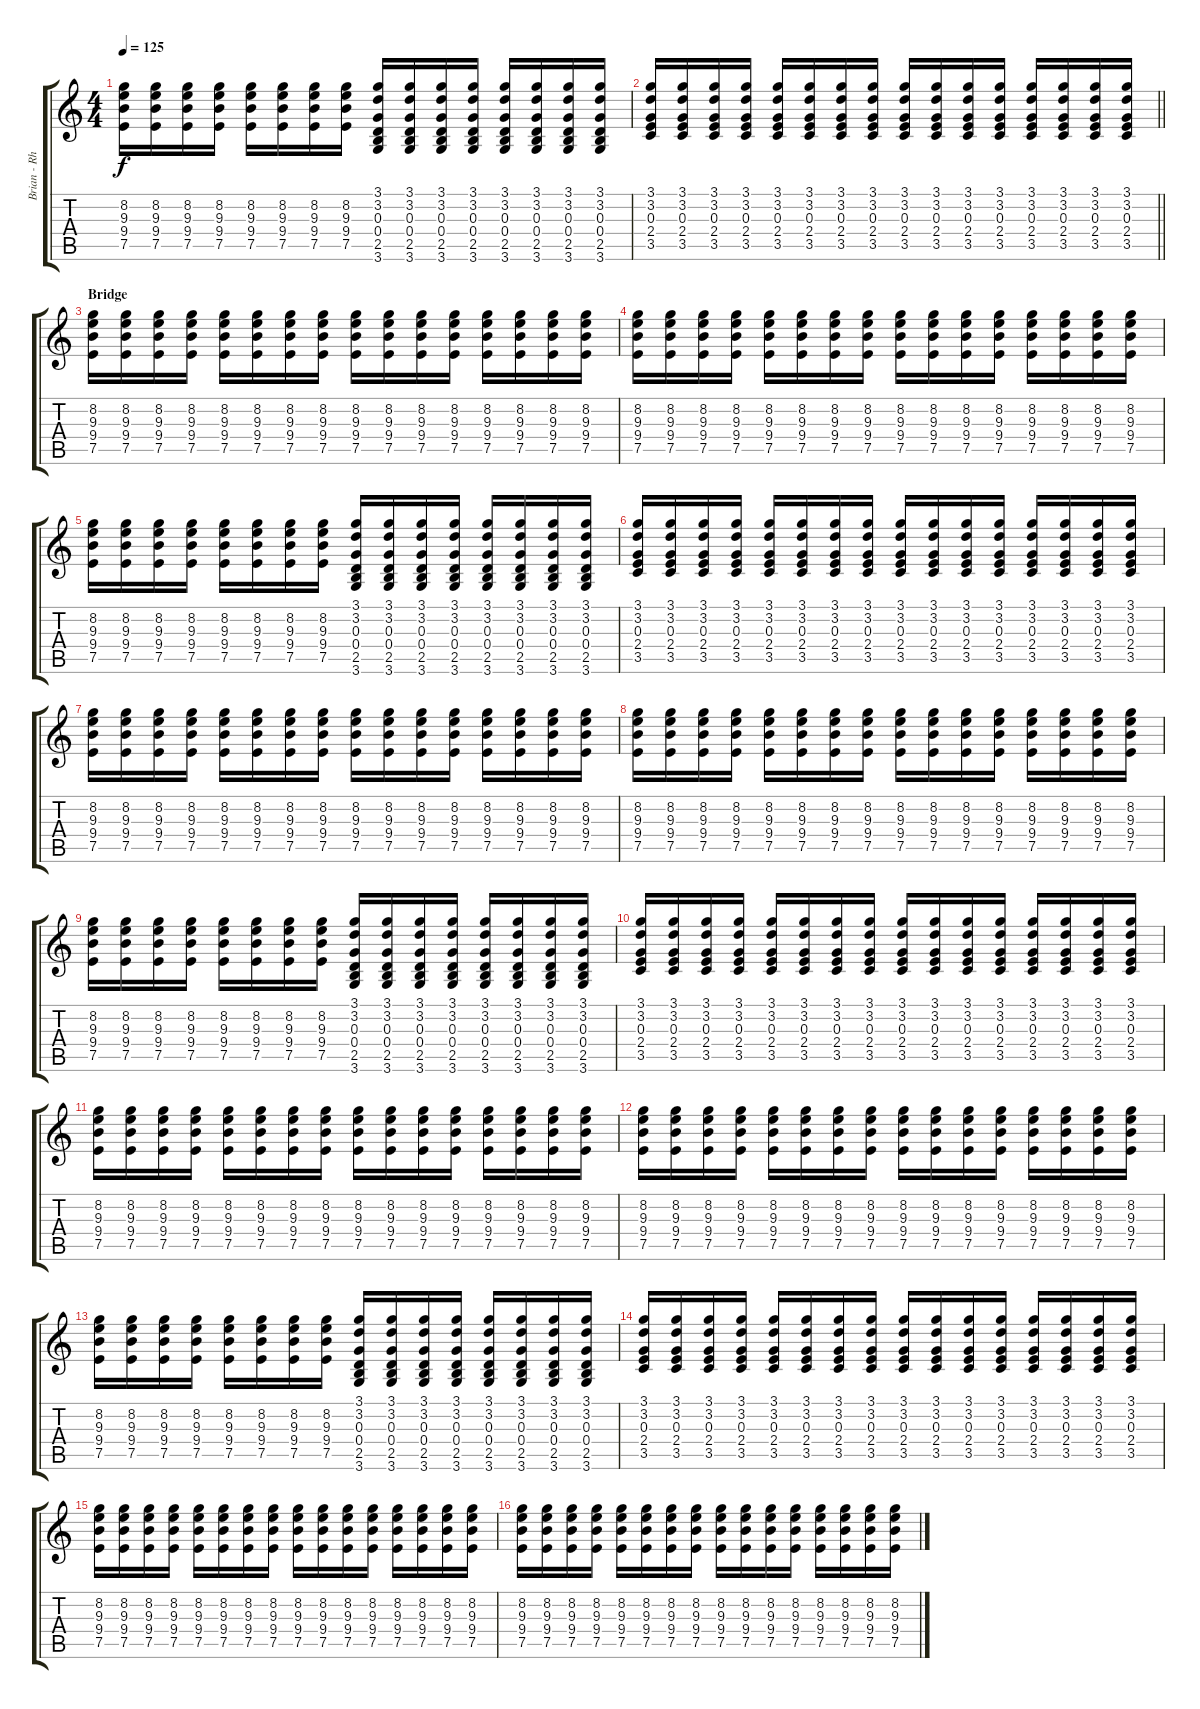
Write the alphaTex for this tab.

\track ("Brian - Rhythm Guitar" "Brian - Rh") {instrument electricguitarjazz}
\staff {score tabs}
\tuning (E4 B3 G3 D3 A2 E2) {hide}
\ts (4 4)
\tempo 125
\clef g2
\ks c
(8.2 9.3 9.4 7.5).16{dy f} (8.2 9.3 9.4 7.5).16 (8.2 9.3 9.4 7.5).16 (8.2 9.3 9.4 7.5).16 (8.2 9.3 9.4 7.5).16 (8.2 9.3 9.4 7.5).16 (8.2 9.3 9.4 7.5).16 (8.2 9.3 9.4 7.5).16 (3.1 3.2 0.3 0.4 2.5 3.6).16 (3.1 3.2 0.3 0.4 2.5 3.6).16 (3.1 3.2 0.3 0.4 2.5 3.6).16 (3.1 3.2 0.3 0.4 2.5 3.6).16 (3.1 3.2 0.3 0.4 2.5 3.6).16 (3.1 3.2 0.3 0.4 2.5 3.6).16 (3.1 3.2 0.3 0.4 2.5 3.6).16 (3.1 3.2 0.3 0.4 2.5 3.6).16 |
\barLineRight lightlight
(3.1 3.2 0.3 2.4 3.5).16 (3.1 3.2 0.3 2.4 3.5).16 (3.1 3.2 0.3 2.4 3.5).16 (3.1 3.2 0.3 2.4 3.5).16 (3.1 3.2 0.3 2.4 3.5).16 (3.1 3.2 0.3 2.4 3.5).16 (3.1 3.2 0.3 2.4 3.5).16 (3.1 3.2 0.3 2.4 3.5).16 (3.1 3.2 0.3 2.4 3.5).16 (3.1 3.2 0.3 2.4 3.5).16 (3.1 3.2 0.3 2.4 3.5).16 (3.1 3.2 0.3 2.4 3.5).16 (3.1 3.2 0.3 2.4 3.5).16 (3.1 3.2 0.3 2.4 3.5).16 (3.1 3.2 0.3 2.4 3.5).16 (3.1 3.2 0.3 2.4 3.5).16 |
\section ("" "Bridge")
(8.2 9.3 9.4 7.5).16 (8.2 9.3 9.4 7.5).16 (8.2 9.3 9.4 7.5).16 (8.2 9.3 9.4 7.5).16 (8.2 9.3 9.4 7.5).16 (8.2 9.3 9.4 7.5).16 (8.2 9.3 9.4 7.5).16 (8.2 9.3 9.4 7.5).16 (8.2 9.3 9.4 7.5).16 (8.2 9.3 9.4 7.5).16 (8.2 9.3 9.4 7.5).16 (8.2 9.3 9.4 7.5).16 (8.2 9.3 9.4 7.5).16 (8.2 9.3 9.4 7.5).16 (8.2 9.3 9.4 7.5).16 (8.2 9.3 9.4 7.5).16 |
(8.2 9.3 9.4 7.5).16 (8.2 9.3 9.4 7.5).16 (8.2 9.3 9.4 7.5).16 (8.2 9.3 9.4 7.5).16 (8.2 9.3 9.4 7.5).16 (8.2 9.3 9.4 7.5).16 (8.2 9.3 9.4 7.5).16 (8.2 9.3 9.4 7.5).16 (8.2 9.3 9.4 7.5).16 (8.2 9.3 9.4 7.5).16 (8.2 9.3 9.4 7.5).16 (8.2 9.3 9.4 7.5).16 (8.2 9.3 9.4 7.5).16 (8.2 9.3 9.4 7.5).16 (8.2 9.3 9.4 7.5).16 (8.2 9.3 9.4 7.5).16 |
(8.2 9.3 9.4 7.5).16 (8.2 9.3 9.4 7.5).16 (8.2 9.3 9.4 7.5).16 (8.2 9.3 9.4 7.5).16 (8.2 9.3 9.4 7.5).16 (8.2 9.3 9.4 7.5).16 (8.2 9.3 9.4 7.5).16 (8.2 9.3 9.4 7.5).16 (3.1 3.2 0.3 0.4 2.5 3.6).16 (3.1 3.2 0.3 0.4 2.5 3.6).16 (3.1 3.2 0.3 0.4 2.5 3.6).16 (3.1 3.2 0.3 0.4 2.5 3.6).16 (3.1 3.2 0.3 0.4 2.5 3.6).16 (3.1 3.2 0.3 0.4 2.5 3.6).16 (3.1 3.2 0.3 0.4 2.5 3.6).16 (3.1 3.2 0.3 0.4 2.5 3.6).16 |
(3.1 3.2 0.3 2.4 3.5).16 (3.1 3.2 0.3 2.4 3.5).16 (3.1 3.2 0.3 2.4 3.5).16 (3.1 3.2 0.3 2.4 3.5).16 (3.1 3.2 0.3 2.4 3.5).16 (3.1 3.2 0.3 2.4 3.5).16 (3.1 3.2 0.3 2.4 3.5).16 (3.1 3.2 0.3 2.4 3.5).16 (3.1 3.2 0.3 2.4 3.5).16 (3.1 3.2 0.3 2.4 3.5).16 (3.1 3.2 0.3 2.4 3.5).16 (3.1 3.2 0.3 2.4 3.5).16 (3.1 3.2 0.3 2.4 3.5).16 (3.1 3.2 0.3 2.4 3.5).16 (3.1 3.2 0.3 2.4 3.5).16 (3.1 3.2 0.3 2.4 3.5).16 |
(8.2 9.3 9.4 7.5).16 (8.2 9.3 9.4 7.5).16 (8.2 9.3 9.4 7.5).16 (8.2 9.3 9.4 7.5).16 (8.2 9.3 9.4 7.5).16 (8.2 9.3 9.4 7.5).16 (8.2 9.3 9.4 7.5).16 (8.2 9.3 9.4 7.5).16 (8.2 9.3 9.4 7.5).16 (8.2 9.3 9.4 7.5).16 (8.2 9.3 9.4 7.5).16 (8.2 9.3 9.4 7.5).16 (8.2 9.3 9.4 7.5).16 (8.2 9.3 9.4 7.5).16 (8.2 9.3 9.4 7.5).16 (8.2 9.3 9.4 7.5).16 |
(8.2 9.3 9.4 7.5).16 (8.2 9.3 9.4 7.5).16 (8.2 9.3 9.4 7.5).16 (8.2 9.3 9.4 7.5).16 (8.2 9.3 9.4 7.5).16 (8.2 9.3 9.4 7.5).16 (8.2 9.3 9.4 7.5).16 (8.2 9.3 9.4 7.5).16 (8.2 9.3 9.4 7.5).16 (8.2 9.3 9.4 7.5).16 (8.2 9.3 9.4 7.5).16 (8.2 9.3 9.4 7.5).16 (8.2 9.3 9.4 7.5).16 (8.2 9.3 9.4 7.5).16 (8.2 9.3 9.4 7.5).16 (8.2 9.3 9.4 7.5).16 |
(8.2 9.3 9.4 7.5).16 (8.2 9.3 9.4 7.5).16 (8.2 9.3 9.4 7.5).16 (8.2 9.3 9.4 7.5).16 (8.2 9.3 9.4 7.5).16 (8.2 9.3 9.4 7.5).16 (8.2 9.3 9.4 7.5).16 (8.2 9.3 9.4 7.5).16 (3.1 3.2 0.3 0.4 2.5 3.6).16 (3.1 3.2 0.3 0.4 2.5 3.6).16 (3.1 3.2 0.3 0.4 2.5 3.6).16 (3.1 3.2 0.3 0.4 2.5 3.6).16 (3.1 3.2 0.3 0.4 2.5 3.6).16 (3.1 3.2 0.3 0.4 2.5 3.6).16 (3.1 3.2 0.3 0.4 2.5 3.6).16 (3.1 3.2 0.3 0.4 2.5 3.6).16 |
(3.1 3.2 0.3 2.4 3.5).16 (3.1 3.2 0.3 2.4 3.5).16 (3.1 3.2 0.3 2.4 3.5).16 (3.1 3.2 0.3 2.4 3.5).16 (3.1 3.2 0.3 2.4 3.5).16 (3.1 3.2 0.3 2.4 3.5).16 (3.1 3.2 0.3 2.4 3.5).16 (3.1 3.2 0.3 2.4 3.5).16 (3.1 3.2 0.3 2.4 3.5).16 (3.1 3.2 0.3 2.4 3.5).16 (3.1 3.2 0.3 2.4 3.5).16 (3.1 3.2 0.3 2.4 3.5).16 (3.1 3.2 0.3 2.4 3.5).16 (3.1 3.2 0.3 2.4 3.5).16 (3.1 3.2 0.3 2.4 3.5).16 (3.1 3.2 0.3 2.4 3.5).16 |
(8.2 9.3 9.4 7.5).16 (8.2 9.3 9.4 7.5).16 (8.2 9.3 9.4 7.5).16 (8.2 9.3 9.4 7.5).16 (8.2 9.3 9.4 7.5).16 (8.2 9.3 9.4 7.5).16 (8.2 9.3 9.4 7.5).16 (8.2 9.3 9.4 7.5).16 (8.2 9.3 9.4 7.5).16 (8.2 9.3 9.4 7.5).16 (8.2 9.3 9.4 7.5).16 (8.2 9.3 9.4 7.5).16 (8.2 9.3 9.4 7.5).16 (8.2 9.3 9.4 7.5).16 (8.2 9.3 9.4 7.5).16 (8.2 9.3 9.4 7.5).16 |
(8.2 9.3 9.4 7.5).16 (8.2 9.3 9.4 7.5).16 (8.2 9.3 9.4 7.5).16 (8.2 9.3 9.4 7.5).16 (8.2 9.3 9.4 7.5).16 (8.2 9.3 9.4 7.5).16 (8.2 9.3 9.4 7.5).16 (8.2 9.3 9.4 7.5).16 (8.2 9.3 9.4 7.5).16 (8.2 9.3 9.4 7.5).16 (8.2 9.3 9.4 7.5).16 (8.2 9.3 9.4 7.5).16 (8.2 9.3 9.4 7.5).16 (8.2 9.3 9.4 7.5).16 (8.2 9.3 9.4 7.5).16 (8.2 9.3 9.4 7.5).16 |
(8.2 9.3 9.4 7.5).16 (8.2 9.3 9.4 7.5).16 (8.2 9.3 9.4 7.5).16 (8.2 9.3 9.4 7.5).16 (8.2 9.3 9.4 7.5).16 (8.2 9.3 9.4 7.5).16 (8.2 9.3 9.4 7.5).16 (8.2 9.3 9.4 7.5).16 (3.1 3.2 0.3 0.4 2.5 3.6).16 (3.1 3.2 0.3 0.4 2.5 3.6).16 (3.1 3.2 0.3 0.4 2.5 3.6).16 (3.1 3.2 0.3 0.4 2.5 3.6).16 (3.1 3.2 0.3 0.4 2.5 3.6).16 (3.1 3.2 0.3 0.4 2.5 3.6).16 (3.1 3.2 0.3 0.4 2.5 3.6).16 (3.1 3.2 0.3 0.4 2.5 3.6).16 |
(3.1 3.2 0.3 2.4 3.5).16 (3.1 3.2 0.3 2.4 3.5).16 (3.1 3.2 0.3 2.4 3.5).16 (3.1 3.2 0.3 2.4 3.5).16 (3.1 3.2 0.3 2.4 3.5).16 (3.1 3.2 0.3 2.4 3.5).16 (3.1 3.2 0.3 2.4 3.5).16 (3.1 3.2 0.3 2.4 3.5).16 (3.1 3.2 0.3 2.4 3.5).16 (3.1 3.2 0.3 2.4 3.5).16 (3.1 3.2 0.3 2.4 3.5).16 (3.1 3.2 0.3 2.4 3.5).16 (3.1 3.2 0.3 2.4 3.5).16 (3.1 3.2 0.3 2.4 3.5).16 (3.1 3.2 0.3 2.4 3.5).16 (3.1 3.2 0.3 2.4 3.5).16 |
(8.2 9.3 9.4 7.5).16 (8.2 9.3 9.4 7.5).16 (8.2 9.3 9.4 7.5).16 (8.2 9.3 9.4 7.5).16 (8.2 9.3 9.4 7.5).16 (8.2 9.3 9.4 7.5).16 (8.2 9.3 9.4 7.5).16 (8.2 9.3 9.4 7.5).16 (8.2 9.3 9.4 7.5).16 (8.2 9.3 9.4 7.5).16 (8.2 9.3 9.4 7.5).16 (8.2 9.3 9.4 7.5).16 (8.2 9.3 9.4 7.5).16 (8.2 9.3 9.4 7.5).16 (8.2 9.3 9.4 7.5).16 (8.2 9.3 9.4 7.5).16 |
(8.2 9.3 9.4 7.5).16 (8.2 9.3 9.4 7.5).16 (8.2 9.3 9.4 7.5).16 (8.2 9.3 9.4 7.5).16 (8.2 9.3 9.4 7.5).16 (8.2 9.3 9.4 7.5).16 (8.2 9.3 9.4 7.5).16 (8.2 9.3 9.4 7.5).16 (8.2 9.3 9.4 7.5).16 (8.2 9.3 9.4 7.5).16 (8.2 9.3 9.4 7.5).16 (8.2 9.3 9.4 7.5).16 (8.2 9.3 9.4 7.5).16 (8.2 9.3 9.4 7.5).16 (8.2 9.3 9.4 7.5).16 (8.2 9.3 9.4 7.5).16
